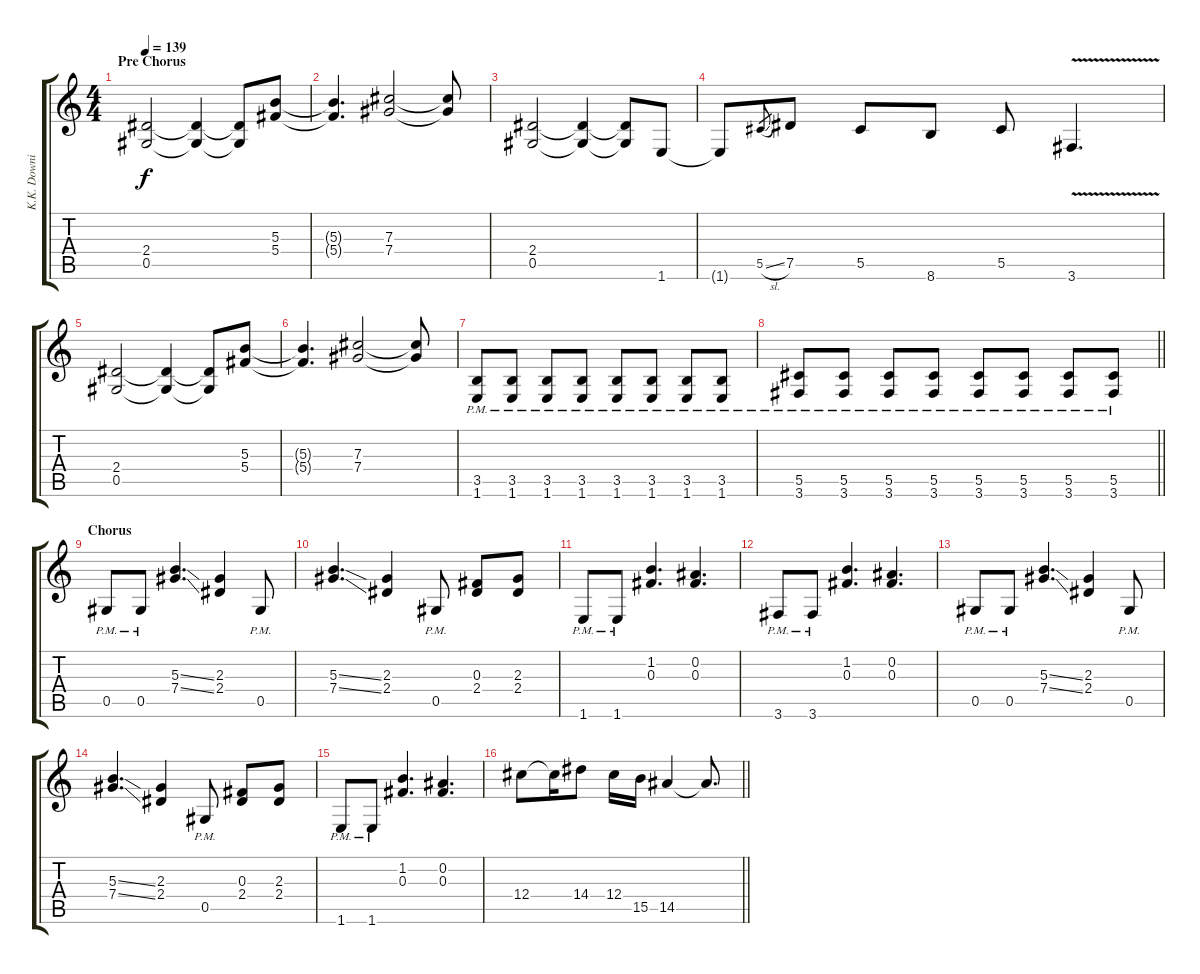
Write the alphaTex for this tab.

\track ("K.K. Downing" "K.K. Downi") {instrument distortionguitar}
\staff {score tabs}
\tuning (Eb4 Bb3 Gb3 Db3 Ab2 Eb2) {hide}
\ts (4 4)
\section ("" "Pre Chorus")
\tempo 139
\clef g2
\ks c
(2.4 0.5).2{dy f} (2.4{t} 0.5{t}).4 (2.4{t} 0.5{t}).8 (5.3 5.4).8 |
(5.3{t} 5.4{t}).4{d} (7.3 7.4).2 (7.3{t} 7.4{t}).8 |
(2.4 0.5).2 (2.4{t} 0.5{t}).4 (2.4{t} 0.5{t}).8 1.6.8 |
1.6{t}.8 5.5{sl}.8{gr} 7.5.8 5.5.8 8.6.8 5.5.8 3.6{v}.4{d} |
(2.4 0.5).2 (2.4{t} 0.5{t}).4 (2.4{t} 0.5{t}).8 (5.3 5.4).8 |
(5.3{t} 5.4{t}).4{d} (7.3 7.4).2 (7.3{t} 7.4{t}).8 |
(3.5{pm} 1.6{pm}).8 (3.5{pm} 1.6{pm}).8 (3.5{pm} 1.6{pm}).8 (3.5{pm} 1.6{pm}).8 (3.5{pm} 1.6{pm}).8 (3.5{pm} 1.6{pm}).8 (3.5{pm} 1.6{pm}).8 (3.5{pm} 1.6{pm}).8 |
\barLineRight lightlight
(5.5{pm} 3.6{pm}).8 (5.5{pm} 3.6{pm}).8 (5.5{pm} 3.6{pm}).8 (5.5{pm} 3.6{pm}).8 (5.5{pm} 3.6{pm}).8 (5.5{pm} 3.6{pm}).8 (5.5{pm} 3.6{pm}).8 (5.5{pm} 3.6{pm}).8 |
\section ("" "Chorus")
0.5{pm}.8 0.5{pm}.8 (5.3{ss} 7.4{ss}).4{d} (2.3 2.4).4 0.5{pm}.8 |
(5.3{ss} 7.4{ss}).4{d} (2.3 2.4).4 0.5{pm}.8 (0.3 2.4).8 (2.3 2.4).8 |
1.6{pm}.8 1.6{pm}.8 (1.2 0.3).4{d} (0.2 0.3).4{d} |
3.6{pm}.8 3.6{pm}.8 (1.2 0.3).4{d} (0.2 0.3).4{d} |
0.5{pm}.8 0.5{pm}.8 (5.3{ss} 7.4{ss}).4{d} (2.3 2.4).4 0.5{pm}.8 |
(5.3{ss} 7.4{ss}).4{d} (2.3 2.4).4 0.5{pm}.8 (0.3 2.4).8 (2.3 2.4).8 |
1.6{pm}.8 1.6{pm}.8 (1.2 0.3).4{d} (0.2 0.3).4{d} |
\barLineRight lightlight
12.4.8 12.4{t}.16 14.4.8 12.4.16 15.5.16 14.5.4 14.5{t}.8{d}
